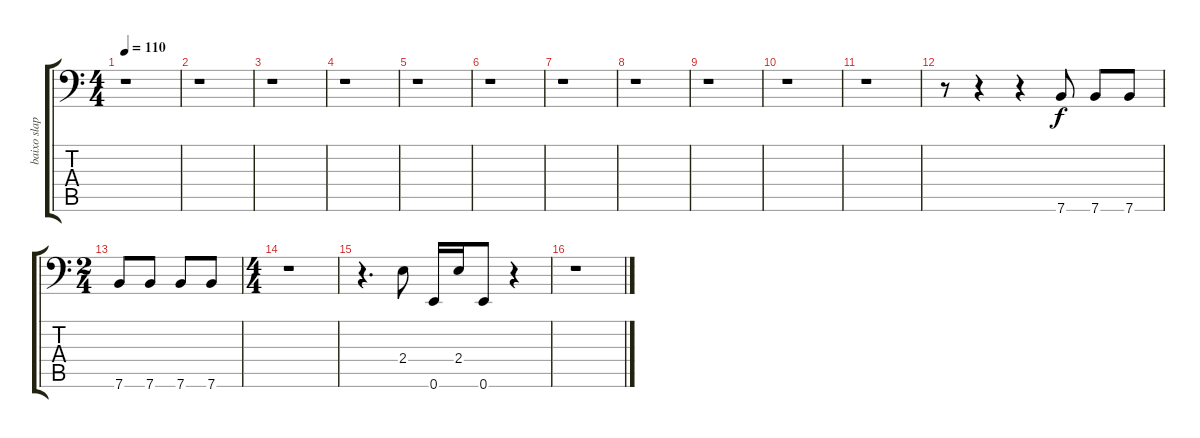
\track ("baixo slap" "baixo slap") {instrument slapbass2}
\staff {score tabs}
\tuning (E3 B2 G2 D2 A1 E1) {hide}
\ts (4 4)
\tempo 110
\clef f4
\ks c
r.1{dy f instrument slapbass2} |
r.1 |
r.1 |
r.1 |
r.1 |
r.1 |
r.1 |
r.1 |
r.1 |
r.1 |
r.1 |
r.8 r.4 r.4 7.6.8 7.6.8 7.6.8 |
\ts (2 4)
7.6.8 7.6.8 7.6.8 7.6.8 |
\ts (4 4)
r.1 |
r.4{d} 2.4.8 0.6.16 2.4.16 0.6.8 r.4 |
r.1
